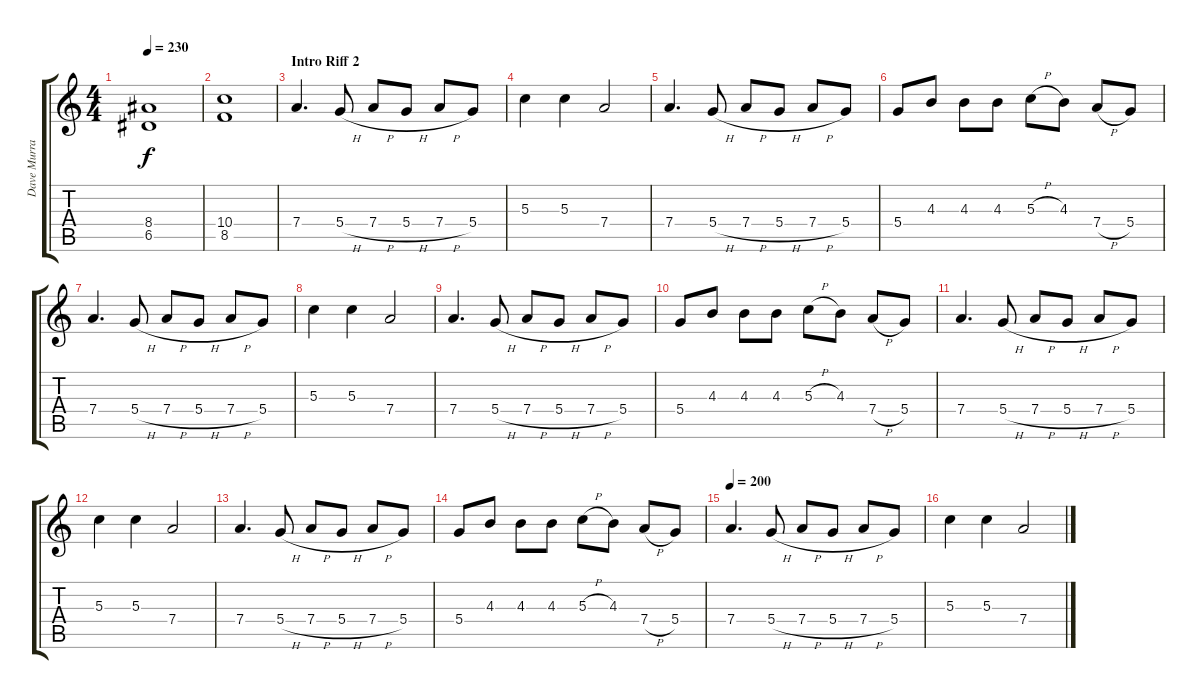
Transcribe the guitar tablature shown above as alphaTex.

\track ("Dave Murray" "Dave Murra") {instrument distortionguitar}
\staff {score tabs}
\tuning (E4 B3 G3 D3 A2 E2) {hide}
\ts (4 4)
\tempo 230
\clef g2
\ks c
(8.4 6.5).1{dy f} |
(10.4 8.5).1 |
\section ("" "Intro Riff 2")
7.4.4{d} 5.4{h}.8 7.4{h}.8 5.4{h}.8 7.4{h}.8 5.4.8 |
5.3.4 5.3.4 7.4.2 |
7.4.4{d} 5.4{h}.8 7.4{h}.8 5.4{h}.8 7.4{h}.8 5.4.8 |
5.4.8 4.3.8 4.3.8 4.3.8 5.3{h}.8 4.3.8 7.4{h}.8 5.4.8 |
7.4.4{d} 5.4{h}.8 7.4{h}.8 5.4{h}.8 7.4{h}.8 5.4.8 |
5.3.4 5.3.4 7.4.2 |
7.4.4{d} 5.4{h}.8 7.4{h}.8 5.4{h}.8 7.4{h}.8 5.4.8 |
5.4.8 4.3.8 4.3.8 4.3.8 5.3{h}.8 4.3.8 7.4{h}.8 5.4.8 |
7.4.4{d} 5.4{h}.8 7.4{h}.8 5.4{h}.8 7.4{h}.8 5.4.8 |
5.3.4 5.3.4 7.4.2 |
7.4.4{d} 5.4{h}.8 7.4{h}.8 5.4{h}.8 7.4{h}.8 5.4.8 |
5.4.8 4.3.8 4.3.8 4.3.8 5.3{h}.8 4.3.8 7.4{h}.8 5.4.8 |
\tempo 200
7.4.4{d} 5.4{h}.8 7.4{h}.8 5.4{h}.8 7.4{h}.8 5.4.8 |
5.3.4 5.3.4 7.4.2
